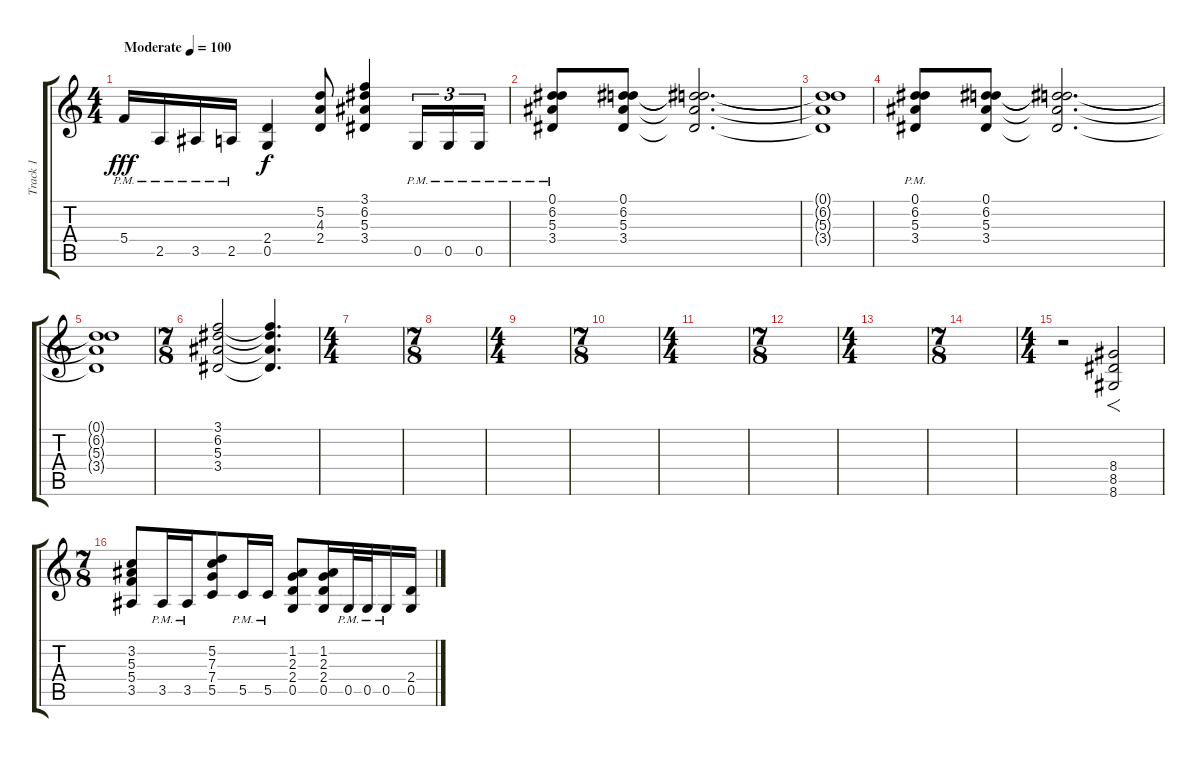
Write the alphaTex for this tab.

\track ("Track 1" "Track 1") {instrument overdrivenguitar}
\staff {score tabs}
\tuning (D4 A3 F3 C3 G2 C2) {hide}
\ts (4 4)
\tempo (100 "Moderate")
\clef g2
\ks c
5.4{pm}.16{dy fff instrument overdrivenguitar} 2.5{pm}.16 3.5{pm}.16 2.5{pm}.16 (2.4 0.5).4{dy f} (5.2 4.3 2.4).8 (3.1 6.2 5.3 3.4).4 0.5{pm}.16{tu (3 2)} 0.5{pm}.16{tu (3 2)} 0.5{pm}.16{tu (3 2)} |
(0.1{pm} 6.2{pm} 5.3{pm} 3.4{pm}).8 (0.1 6.2 5.3 3.4).8 (0.1{t} 6.2{t} 5.3{t} 3.4{t}).2{d} |
(0.1{t} 6.2{t} 5.3{t} 3.4{t}).1 |
(0.1{pm} 6.2{pm} 5.3{pm} 3.4{pm}).8 (0.1 6.2 5.3 3.4).8 (0.1{t} 6.2{t} 5.3{t} 3.4{t}).2{d} |
(0.1{t} 6.2{t} 5.3{t} 3.4{t}).1 |
\ts (7 8)
(3.1 6.2 5.3 3.4).2{volume 0} (3.1{t} 6.2{t} 5.3{t} 3.4{t}).4{d} |
\ts (4 4)
|
\ts (7 8)
|
\ts (4 4)
|
\ts (7 8)
|
\ts (4 4)
|
\ts (7 8)
|
\ts (4 4)
|
\ts (7 8)
|
\ts (4 4)
r.2{volume 12} (8.4 8.5 8.6).2{f} |
\ts (7 8)
(3.2 5.3 5.4 3.5).8 3.5{pm}.16 3.5{pm}.16 (5.2 7.3 7.4 5.5).8 5.5{pm}.16 5.5{pm}.16 (1.2 2.3 2.4 0.5).8 (1.2 2.3 2.4 0.5).16 0.5{pm}.32 0.5{pm}.32 0.5{pm}.16 (2.4 0.5).16
